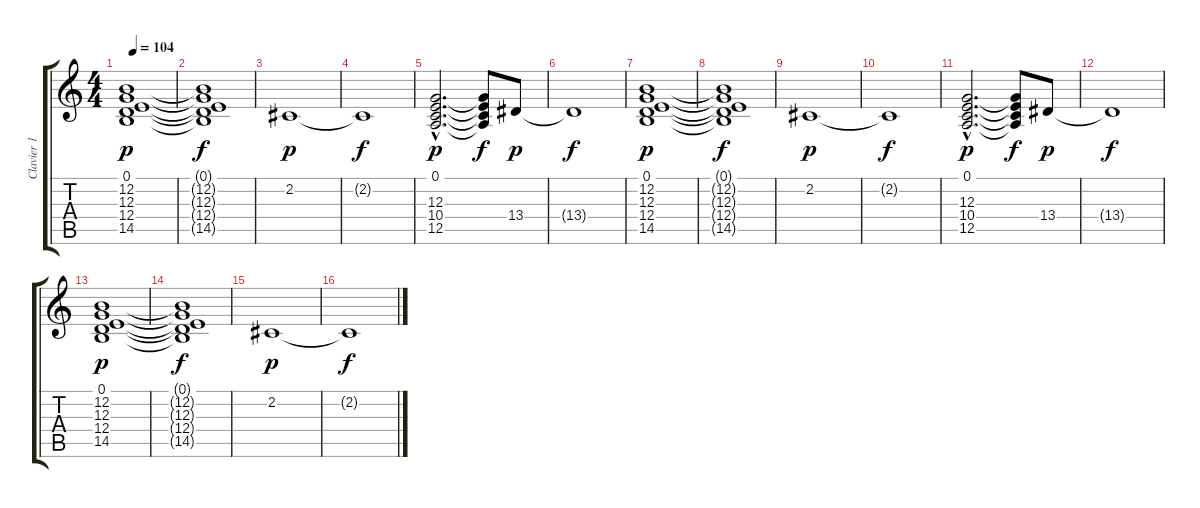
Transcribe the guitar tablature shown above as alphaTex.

\track ("Clavier 1" "Clavier 1") {instrument synthstrings1}
\staff {score tabs}
\tuning (E4 B3 G3 D3 A2 E2) {hide}
\ts (4 4)
\tempo 104
\clef g2
\ks c
(0.1 12.2 12.3 12.4 14.5).1{dy p} |
(0.1{t} 12.2{t} 12.3{t} 12.4{t} 14.5{t}).1{dy f} |
2.2.1{dy p} |
2.2{t}.1{dy f} |
(0.1{hac} 12.3{hac} 10.4{hac} 12.5{hac}).2{d dy p} (0.1{t} 12.3{t} 10.4{t} 12.5{t}).8{dy f} 13.4.8{dy p} |
13.4{t}.1{dy f} |
(0.1 12.2 12.3 12.4 14.5).1{dy p} |
(0.1{t} 12.2{t} 12.3{t} 12.4{t} 14.5{t}).1{dy f} |
2.2.1{dy p} |
2.2{t}.1{dy f} |
(0.1{hac} 12.3{hac} 10.4{hac} 12.5{hac}).2{d dy p} (0.1{t} 12.3{t} 10.4{t} 12.5{t}).8{dy f} 13.4.8{dy p} |
13.4{t}.1{dy f} |
(0.1 12.2 12.3 12.4 14.5).1{dy p} |
(0.1{t} 12.2{t} 12.3{t} 12.4{t} 14.5{t}).1{dy f} |
2.2.1{dy p} |
2.2{t}.1{dy f}
